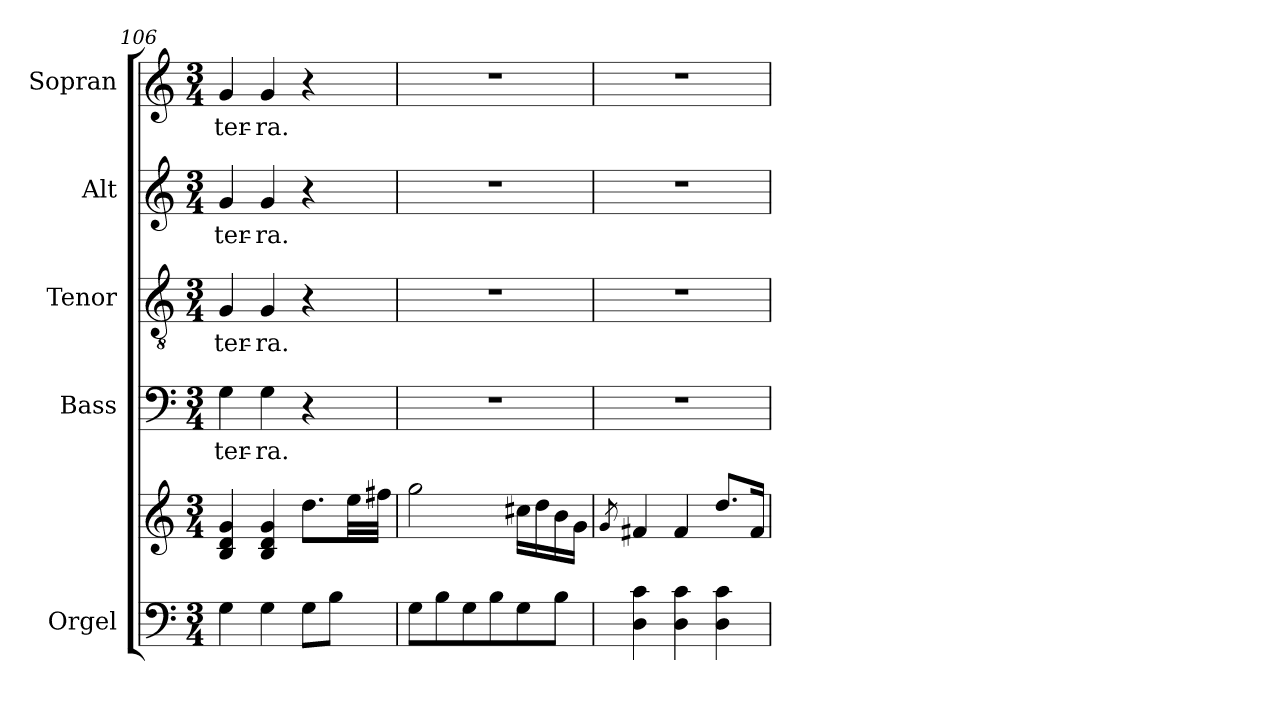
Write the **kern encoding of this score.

**kern	**kern	**kern	**text	**kern	**text	**kern	**text	**kern	**text
*part5	*part5	*part4	*part4	*part3	*part3	*part2	*part2	*part1	*part1
*staff6	*staff5	*staff4	*staff4	*staff3	*staff3	*staff2	*staff2	*staff1	*staff1
*I"Orgel	*	*I"Bass	*	*I"Tenor	*	*I"Alt	*	*I"Sopran	*
*I'Org.	*	*I'B	*	*I'T	*	*I'A	*	*I'S	*
*clefF4	*clefG2	*clefF4	*	*clefGv2	*	*clefG2	*	*clefG2	*
*k[]	*k[]	*k[]	*	*k[]	*	*k[]	*	*k[]	*
*C:	*C:	*C:	*	*C:	*	*C:	*	*C:	*
*M3/4	*M3/4	*M3/4	*	*M3/4	*	*M3/4	*	*M3/4	*
=106	=106	=106	=106	=106	=106	=106	=106	=106	=106
!	!	!	!LO:LY:b	!	!LO:LY:b	!	!LO:LY:b	!	!LO:LY:b
4G\	4B/ 4d/ 4g/	4G\	ter-	4G/	ter-	4g/	ter-	4g/	ter-
!	!	!	!LO:LY:b	!	!LO:LY:b	!	!LO:LY:b	!	!LO:LY:b
4G\	4B/ 4d/ 4g/	4G\	-ra.	4G/	-ra.	4g/	-ra.	4g/	-ra.
8G\L	8.dd\L	4r	.	4r	.	4r	.	4r	.
8B\J	.	.	.	.	.	.	.	.	.
.	32ee\LL	.	.	.	.	.	.	.	.
.	32ff#X\JJJ	.	.	.	.	.	.	.	.
=107	=107	=107	=107	=107	=107	=107	=107	=107	=107
8G\L	2gg\	2.r	.	2.r	.	2.r	.	2.r	.
8B\	.	.	.	.	.	.	.	.	.
8G\	.	.	.	.	.	.	.	.	.
8B\	.	.	.	.	.	.	.	.	.
8G\	16cc#X\LL	.	.	.	.	.	.	.	.
.	16dd\	.	.	.	.	.	.	.	.
8B\J	16b\	.	.	.	.	.	.	.	.
.	16g\JJ	.	.	.	.	.	.	.	.
=108	=108	=108	=108	=108	=108	=108	=108	=108	=108
.	8qg/	.	.	.	.	.	.	.	.
4D\ 4c\	4f#X/	2.r	.	2.r	.	2.r	.	2.r	.
4D\ 4c\	4f#/	.	.	.	.	.	.	.	.
4D\ 4c\	8.dd/L	.	.	.	.	.	.	.	.
.	16f#/Jk	.	.	.	.	.	.	.	.
=	=	=	=	=	=	=	=	=	=
*-	*-	*-	*-	*-	*-	*-	*-	*-	*-
